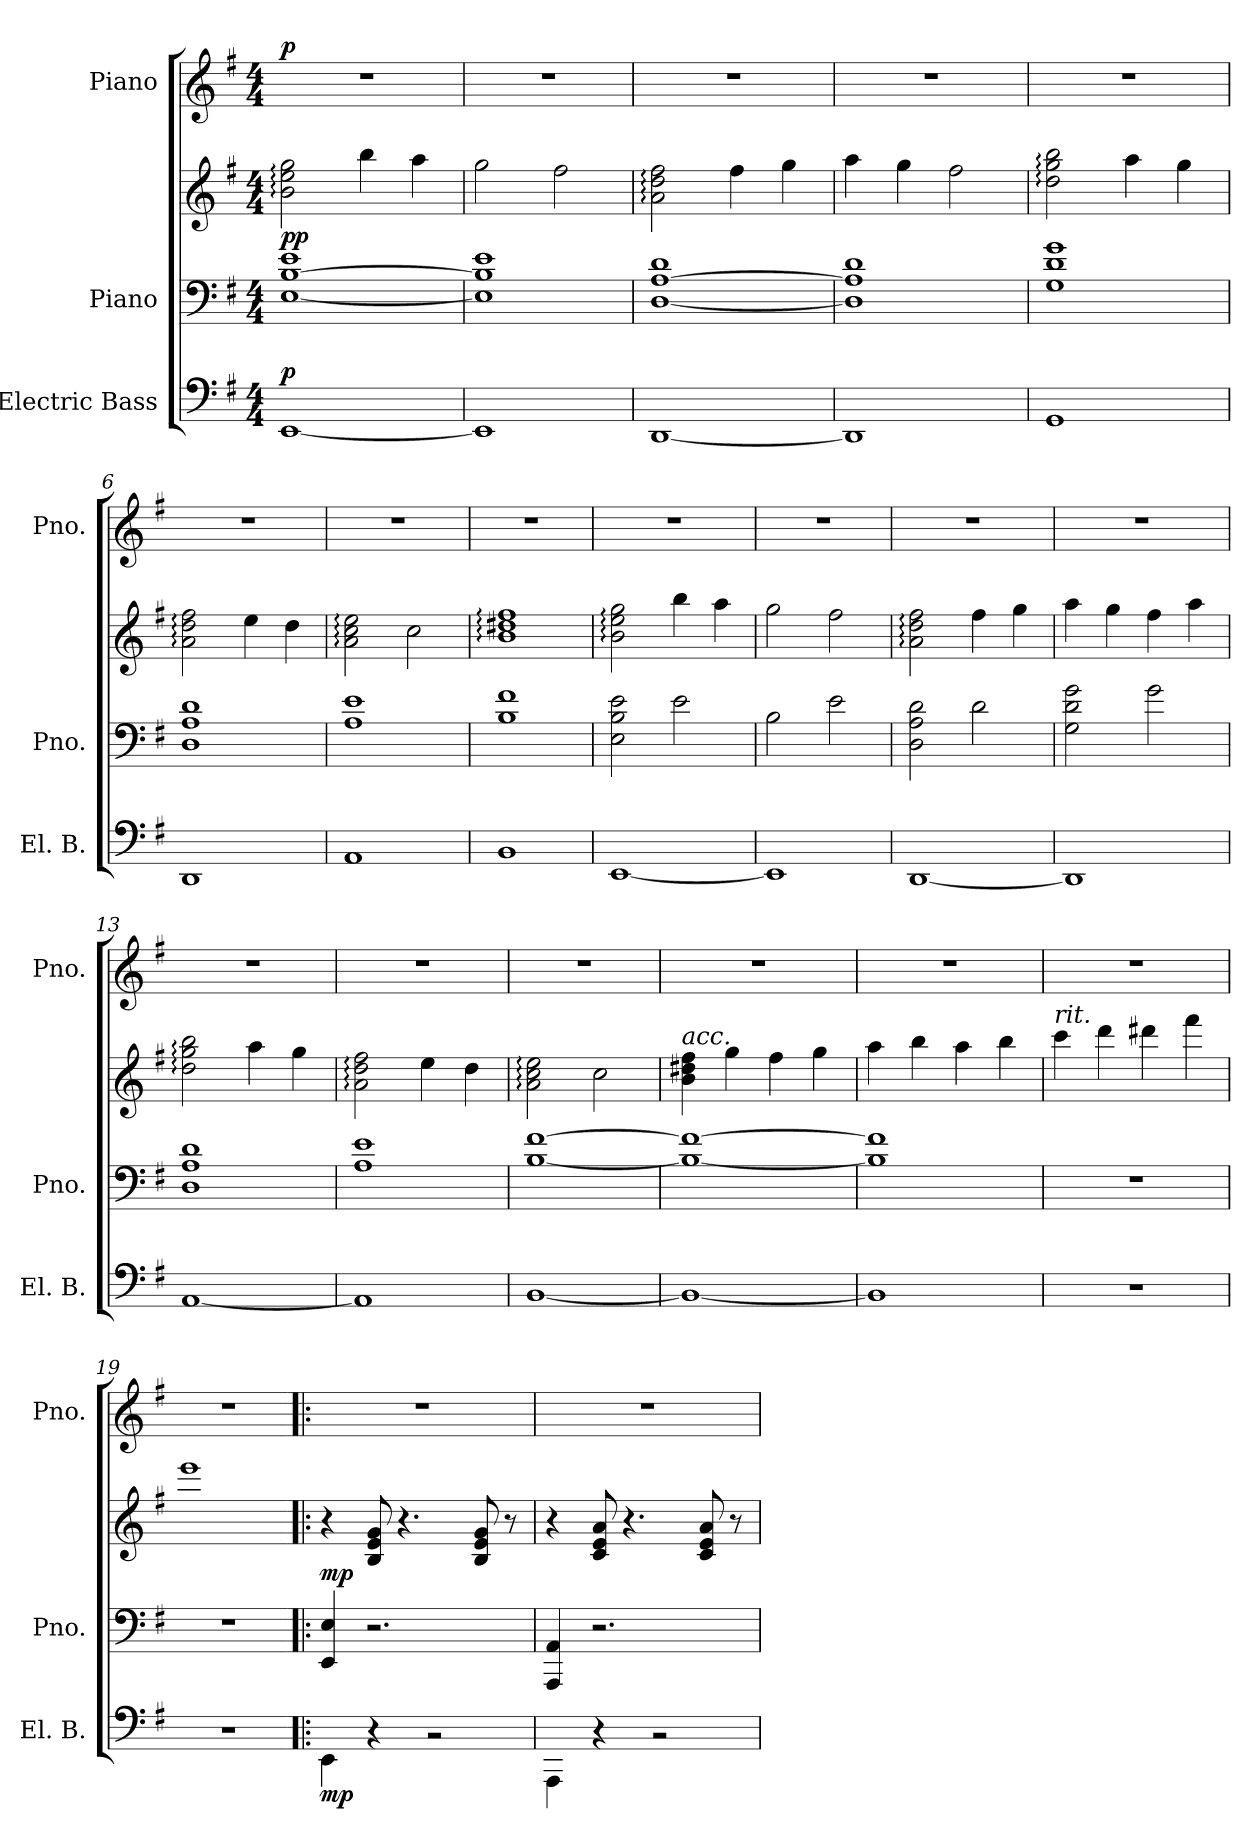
**kern	**dynam	**kern	**kern	**dynam	**kern	**dynam
*part3	*part3	*part2	*part2	*part2	*part1	*part1
*staff4	*staff4	*staff3	*staff2	*staff2/3	*staff1	*staff1
*I"Electric Bass	*	*I"Piano	*	*	*I"Piano	*
*I'El. B.	*	*I'Pno.	*	*	*I'Pno.	*
*stria4	*	*	*	*	*	*
*	*	*clefF4	*clefG2	*	*clefG2	*
*ITrd7c12	*	*	*	*	*	*
*k[f#]	*	*k[f#]	*k[f#]	*	*k[f#]	*
*M4/4	*	*M4/4	*M4/4	*	*M4/4	*
*MM130	*	*MM130	*MM130	*	*MM130	*
=1	=1	=1	=1	=1	=1	=1
!	!LO:DY:a	!	!	!LO:DY:a=2	!	!
!	!	!	!	!LO:DY:n=1:a	!	!LO:DY:a
[1EEE	p	[1E [1B 1e	2b\: 2ee\: 2gg\:	p p	1r	p
.	.	.	4bb\	.	.	.
.	.	.	4aa\	.	.	.
=2	=2	=2	=2	=2	=2	=2
1EEE]	.	1E] 1B] 1e	2gg\	.	1r	.
.	.	.	2ff#\	.	.	.
=3	=3	=3	=3	=3	=3	=3
[1DDD	.	[1D [1A 1d	2a\: 2dd\: 2ff#\:	.	1r	.
.	.	.	4ff#\	.	.	.
.	.	.	4gg\	.	.	.
=4	=4	=4	=4	=4	=4	=4
1DDD]	.	1D] 1A] 1d	4aa\	.	1r	.
.	.	.	4gg\	.	.	.
.	.	.	2ff#\	.	.	.
!!LO:LB:g=z
=5	=5	=5	=5	=5	=5	=5
1GGG	.	1G 1d 1g	2dd\: 2gg\: 2bb\:	.	1r	.
.	.	.	4aa\	.	.	.
.	.	.	4gg\	.	.	.
=6	=6	=6	=6	=6	=6	=6
1DDD	.	1D 1A 1d	2a\: 2dd\: 2ff#\:	.	1r	.
.	.	.	4ee\	.	.	.
.	.	.	4dd\	.	.	.
=7	=7	=7	=7	=7	=7	=7
1AAA	.	1A 1e	2a\: 2cc\: 2ee\:	.	1r	.
.	.	.	2cc\	.	.	.
=8	=8	=8	=8	=8	=8	=8
1BBB	.	1B 1f#	1b: 1dd#X: 1ff#:	.	1r	.
!!LO:PB:g=z
=9	=9	=9	=9	=9	=9	=9
[1EEE	.	2E\ 2B\ 2e\	2b\: 2ee\: 2gg\:	.	1r	.
.	.	2e\	4bb\	.	.	.
.	.	.	4aa\	.	.	.
=10	=10	=10	=10	=10	=10	=10
1EEE]	.	2B\	2gg\	.	1r	.
.	.	2e\	2ff#\	.	.	.
=11	=11	=11	=11	=11	=11	=11
[1DDD	.	2D\ 2A\ 2d\	2a\: 2dd\: 2ff#\:	.	1r	.
.	.	2d\	4ff#\	.	.	.
.	.	.	4gg\	.	.	.
=12	=12	=12	=12	=12	=12	=12
1DDD]	.	2G\ 2d\ 2g\	4aa\	.	1r	.
.	.	.	4gg\	.	.	.
.	.	2g\	4ff#\	.	.	.
.	.	.	4aa\	.	.	.
!!LO:LB:g=z
=13	=13	=13	=13	=13	=13	=13
[1AAA	.	1D 1A 1d	2dd\: 2gg\: 2bb\:	.	1r	.
.	.	.	4aa\	.	.	.
.	.	.	4gg\	.	.	.
=14	=14	=14	=14	=14	=14	=14
1AAA]	.	1A 1e	2a\: 2dd\: 2ff#\:	.	1r	.
.	.	.	4ee\	.	.	.
.	.	.	4dd\	.	.	.
=15	=15	=15	=15	=15	=15	=15
[1BBB	.	[1B [1f#	2a\: 2cc\: 2ee\:	.	1r	.
.	.	.	2cc\	.	.	.
=16	=16	=16	=16	=16	=16	=16
!	!	!	!LO:TX:a:i:t=acc.	!	!	!
*	*	*	*	*	*^	*
1BBB_	.	1B_ 1f#_	4b\ 4dd#X\ 4ff#\	.	1r	2ryy	.
.	.	.	4gg\	.	.	.	.
*	*	*	*	*	*MM165	*	*
.	.	.	4ff#\	.	.	2ryy	.
.	.	.	4gg\	.	.	.	.
*	*	*	*	*	*v	*v	*
!!LO:LB:g=z
=17	=17	=17	=17	=17	=17	=17
*	*	*	*	*	*MM170	*
1BBB]	.	1B] 1f#]	4aa\	.	1r	.
.	.	.	4bb\	.	.	.
.	.	.	4aa\	.	.	.
.	.	.	4bb\	.	.	.
=18	=18	=18	=18	=18	=18	=18
*	*	*	*	*	*MM130	*
!	!	!	!LO:TX:a:i:t=rit.	!	!	!
*	*	*	*	*	*^	*
*	*	*	*	*	*	*^	*
1r	.	1r	4ccc\	.	1r	2ryy	2.ryy	.
.	.	.	4ddd\	.	.	.	.	.
*	*	*	*	*	*MM40	*	*	*
.	.	.	4ddd#X\	.	.	2ryy	.	.
*	*	*	*	*	*MM30	*	*	*
.	.	.	4fff#\	.	.	.	4ryy	.
*	*	*	*	*	*v	*v	*v	*
=19	=19	=19	=19	=19	=19	=19
*	*	*	*	*	*MM130	*
1r	.	1r	1eee	.	1r	.
=20!|:	=20!|:	=20!|:	=20!|:	=20!|:	=20!|:	=20!|:
*	*	*	*	*	*MM140	*
!	!LO:DY:b	!	!	!LO:DY:a=2	!	!
4EEE\	mp	4EE/ 4E/	4r	mp	1r	.
4r	.	2.r	8B/ 8e/ 8g/	.	.	.
.	.	.	4.r	.	.	.
2r	.	.	.	.	.	.
.	.	.	8B/ 8e/ 8g/	.	.	.
.	.	.	8r	.	.	.
!!LO:PB:g=z
=21	=21	=21	=21	=21	=21	=21
4AAAA\	.	4AAA/ 4AA/	4r	.	1r	.
4r	.	2.r	8c/ 8e/ 8a/	.	.	.
.	.	.	4.r	.	.	.
2r	.	.	.	.	.	.
.	.	.	8c/ 8e/ 8a/	.	.	.
.	.	.	8r	.	.	.
=	=	=	=	=	=	=
*-	*-	*-	*-	*-	*-	*-
